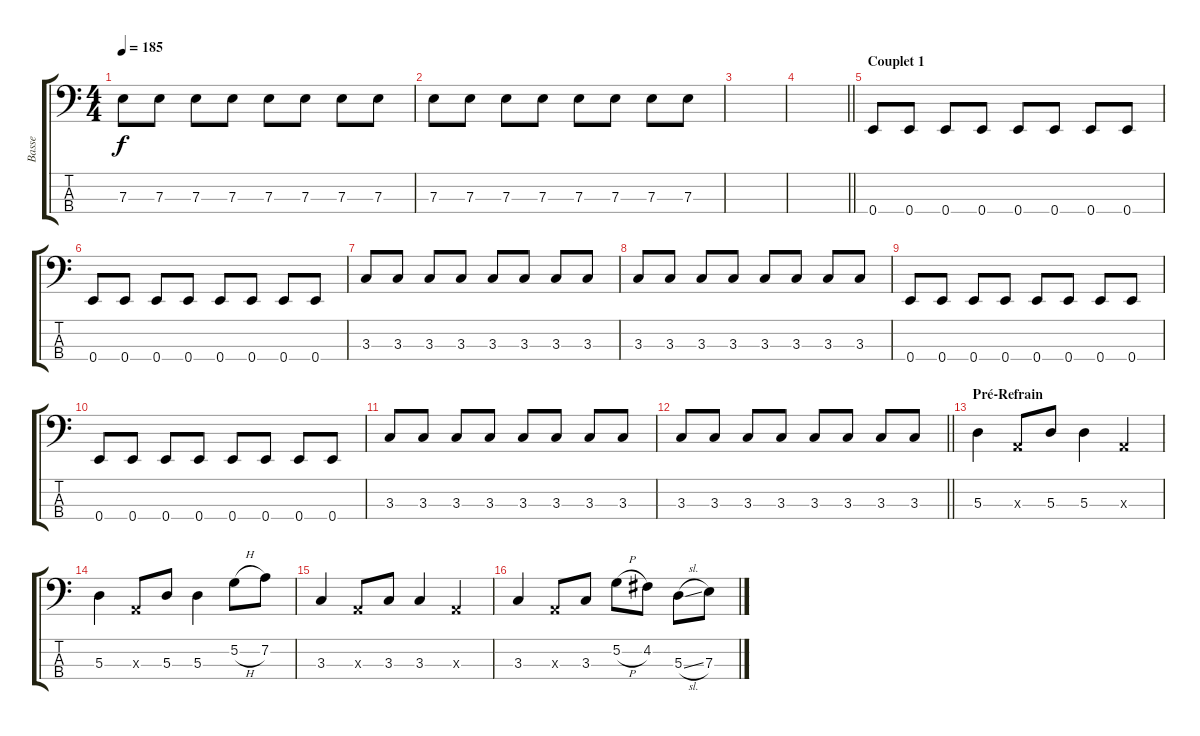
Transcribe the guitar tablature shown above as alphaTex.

\track ("Basse" "Basse") {instrument electricbassfinger}
\staff {score tabs}
\tuning (G2 D2 A1 E1) {hide}
\ts (4 4)
\tempo 185
\clef f4
\ks c
7.3.8{dy f} 7.3.8 7.3.8 7.3.8 7.3.8 7.3.8 7.3.8 7.3.8 |
7.3.8 7.3.8 7.3.8 7.3.8 7.3.8 7.3.8 7.3.8 7.3.8 |
|
\barLineRight lightlight
|
\section ("" "Couplet 1")
0.4.8 0.4.8 0.4.8 0.4.8 0.4.8 0.4.8 0.4.8 0.4.8 |
0.4.8 0.4.8 0.4.8 0.4.8 0.4.8 0.4.8 0.4.8 0.4.8 |
3.3.8 3.3.8 3.3.8 3.3.8 3.3.8 3.3.8 3.3.8 3.3.8 |
3.3.8 3.3.8 3.3.8 3.3.8 3.3.8 3.3.8 3.3.8 3.3.8 |
0.4.8 0.4.8 0.4.8 0.4.8 0.4.8 0.4.8 0.4.8 0.4.8 |
0.4.8 0.4.8 0.4.8 0.4.8 0.4.8 0.4.8 0.4.8 0.4.8 |
3.3.8 3.3.8 3.3.8 3.3.8 3.3.8 3.3.8 3.3.8 3.3.8 |
\barLineRight lightlight
3.3.8 3.3.8 3.3.8 3.3.8 3.3.8 3.3.8 3.3.8 3.3.8 |
\section ("" "Pré-Refrain")
5.3.4 0.3{x}.8 5.3.8 5.3.4 0.3{x}.4 |
5.3.4 0.3{x}.8 5.3.8 5.3.4 5.2{h}.8 7.2.8 |
3.3.4 0.3{x}.8 3.3.8 3.3.4 0.3{x}.4 |
3.3.4 0.3{x}.8 3.3.8 5.2{h}.8 4.2.8 5.3{sl}.8 7.3.8
